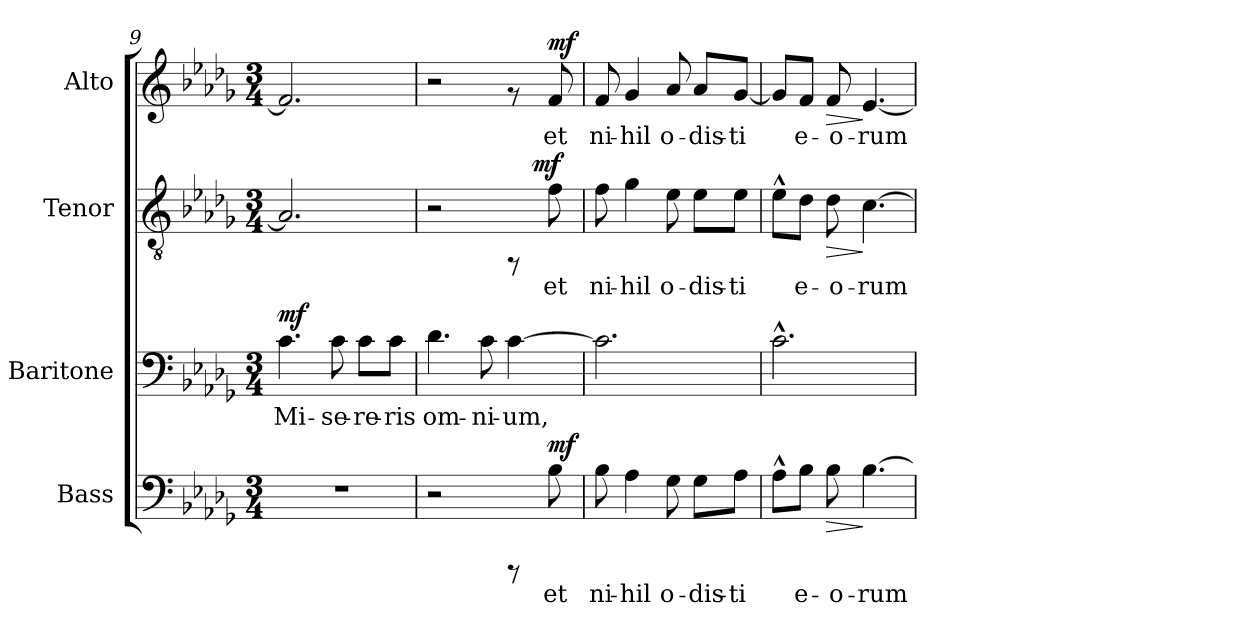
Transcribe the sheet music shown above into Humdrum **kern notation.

**kern	**text	**dynam	**kern	**text	**dynam	**kern	**text	**dynam	**kern	**text	**dynam
*part4	*part4	*part4	*part3	*part3	*part3	*part2	*part2	*part2	*part1	*part1	*part1
*staff4	*staff4	*staff4	*staff3	*staff3	*staff3	*staff2	*staff2	*staff2	*staff1	*staff1	*staff1
*I"Bass	*	*	*I"Baritone	*	*	*I"Tenor	*	*	*I"Alto	*	*
*I'B	*	*	*I'Ba	*	*	*I'T	*	*	*I'A	*	*
*clefF4	*	*	*clefF4	*	*	*clefGv2	*	*	*clefG2	*	*
*k[b-e-a-d-g-]	*	*	*k[b-e-a-d-g-]	*	*	*k[b-e-a-d-g-]	*	*	*k[b-e-a-d-g-]	*	*
*D-:	*	*	*D-:	*	*	*D-:	*	*	*D-:	*	*
*M3/4	*	*	*M3/4	*	*	*M3/4	*	*	*M3/4	*	*
=9	=9	=9	=9	=9	=9	=9	=9	=9	=9	=9	=9
!	!	!	!	!LO:LY:b:cj	!LO:DY:a	!	!LO:LY:b:cj	!	!	!LO:LY:b:cj	!
2.r	.	.	4.c\	Mi-	mf	2.A-/]	.	.	2.f/]	.	.
!	!	!	!	!LO:LY:b:cj	!	!	!	!	!	!	!
.	.	.	8c\	-se-	.	.	.	.	.	.	.
!	!	!	!	!LO:LY:b:cj	!	!	!	!	!	!	!
.	.	.	8c\L	-re-	.	.	.	.	.	.	.
!	!	!	!	!LO:LY:b:cj	!	!	!	!	!	!	!
.	.	.	8c\J	-ris	.	.	.	.	.	.	.
=10	=10	=10	=10	=10	=10	=10	=10	=10	=10	=10	=10
!	!	!	!	!LO:LY:b:cj	!	!	!	!	!	!	!
*	*	*	*	*	*	*^	*	*	*	*	*
2r	.	.	4.d-\	om-	.	2r	2ryy	.	.	2r	.	.
!	!	!	!	!LO:LY:b:cj	!	!	!	!	!	!	!	!
.	.	.	8c\	-ni-	.	.	.	.	.	.	.	.
!	!	!	!	!LO:LY:b:cj	!	!	!	!	!	!	!	!
8rCCC	.	.	[>4c\	-um,	.	8rFF	16ryy	.	.	8rf	.	.
.	.	.	.	.	.	.	64ryy	.	.	.	.	.
!	!	!	!	!	!	!	!	!	!LO:DY:a	!	!	!
.	.	.	.	.	.	.	8ryy	.	mf	.	.	.
!	!LO:LY:b:cj	!LO:DY:a	!	!	!	!	!	!LO:LY:b:cj	!	!	!LO:LY:b:cj	!LO:DY:a
8B-\	et	mf	.	.	.	8f\	.	et	.	8f/	et	mf
.	.	.	.	.	.	.	32.ryy	.	.	.	.	.
=11	=11	=11	=11	=11	=11	=11	=11	=11	=11	=11	=11	=11
!	!LO:LY:b:cj	!	!	!LO:LY:b:cj	!	!	!	!LO:LY:b:cj	!	!	!LO:LY:b:cj	!
*	*	*	*	*	*	*v	*v	*	*	*	*	*
8B-\	ni-	.	2.c\]	.	.	8f\	ni-	.	8f/	ni-	.
!	!LO:LY:b:cj	!	!	!	!	!	!LO:LY:b:cj	!	!	!LO:LY:b:cj	!
4A-\	-hil	.	.	.	.	4g-\	-hil	.	4g-/	-hil	.
!	!LO:LY:b:cj	!	!	!	!	!	!LO:LY:b:cj	!	!	!LO:LY:b:cj	!
8G-\	o-	.	.	.	.	8e-\	o-	.	8a-/	o-	.
!	!LO:LY:b:cj	!	!	!	!	!	!LO:LY:b:cj	!	!	!LO:LY:b:cj	!
8G-\L	-dis-	.	.	.	.	8e-\L	-dis-	.	8a-/L	-dis-	.
!	!LO:LY:b:cj	!	!	!	!	!	!LO:LY:b:cj	!	!	!LO:LY:b:cj	!
8A-\J	-ti	.	.	.	.	8e-\J	-ti	.	[>8g-/J	-ti	.
!!LO:PB:g=z
=12	=12	=12	=12	=12	=12	=12	=12	=12	=12	=12	=12
!	!LO:LY:b:cj	!	!	!LO:LY:b:cj	!	!	!LO:LY:b:cj	!	!	!LO:LY:b:cj	!
8A-^^>\L	.	.	2.c^^>\	.	.	8e-^^>\L	.	.	8g-/L]	.	.
!	!LO:LY:b:cj	!	!	!	!	!	!LO:LY:b:cj	!	!	!LO:LY:b:cj	!
8B-\J	e-	.	.	.	.	8d-\J	e-	.	8f/J	e-	.
!	!LO:LY:b:cj	!LO:HP:b	!	!	!	!	!LO:LY:b:cj	!LO:HP:b	!	!LO:LY:b:cj	!LO:HP:b
8B-\	-o-	>	.	.	.	8d-\	-o-	>	8f/	-o-	>
!	!LO:LY:b:cj	!	!	!	!	!	!LO:LY:b:cj	!	!	!LO:LY:b:cj	!
[>4.B-\	-rum	]	.	.	.	[>4.c\	-rum	]	[<4.e-/	-rum	]
=	=	=	=	=	=	=	=	=	=	=	=
*-	*-	*-	*-	*-	*-	*-	*-	*-	*-	*-	*-
